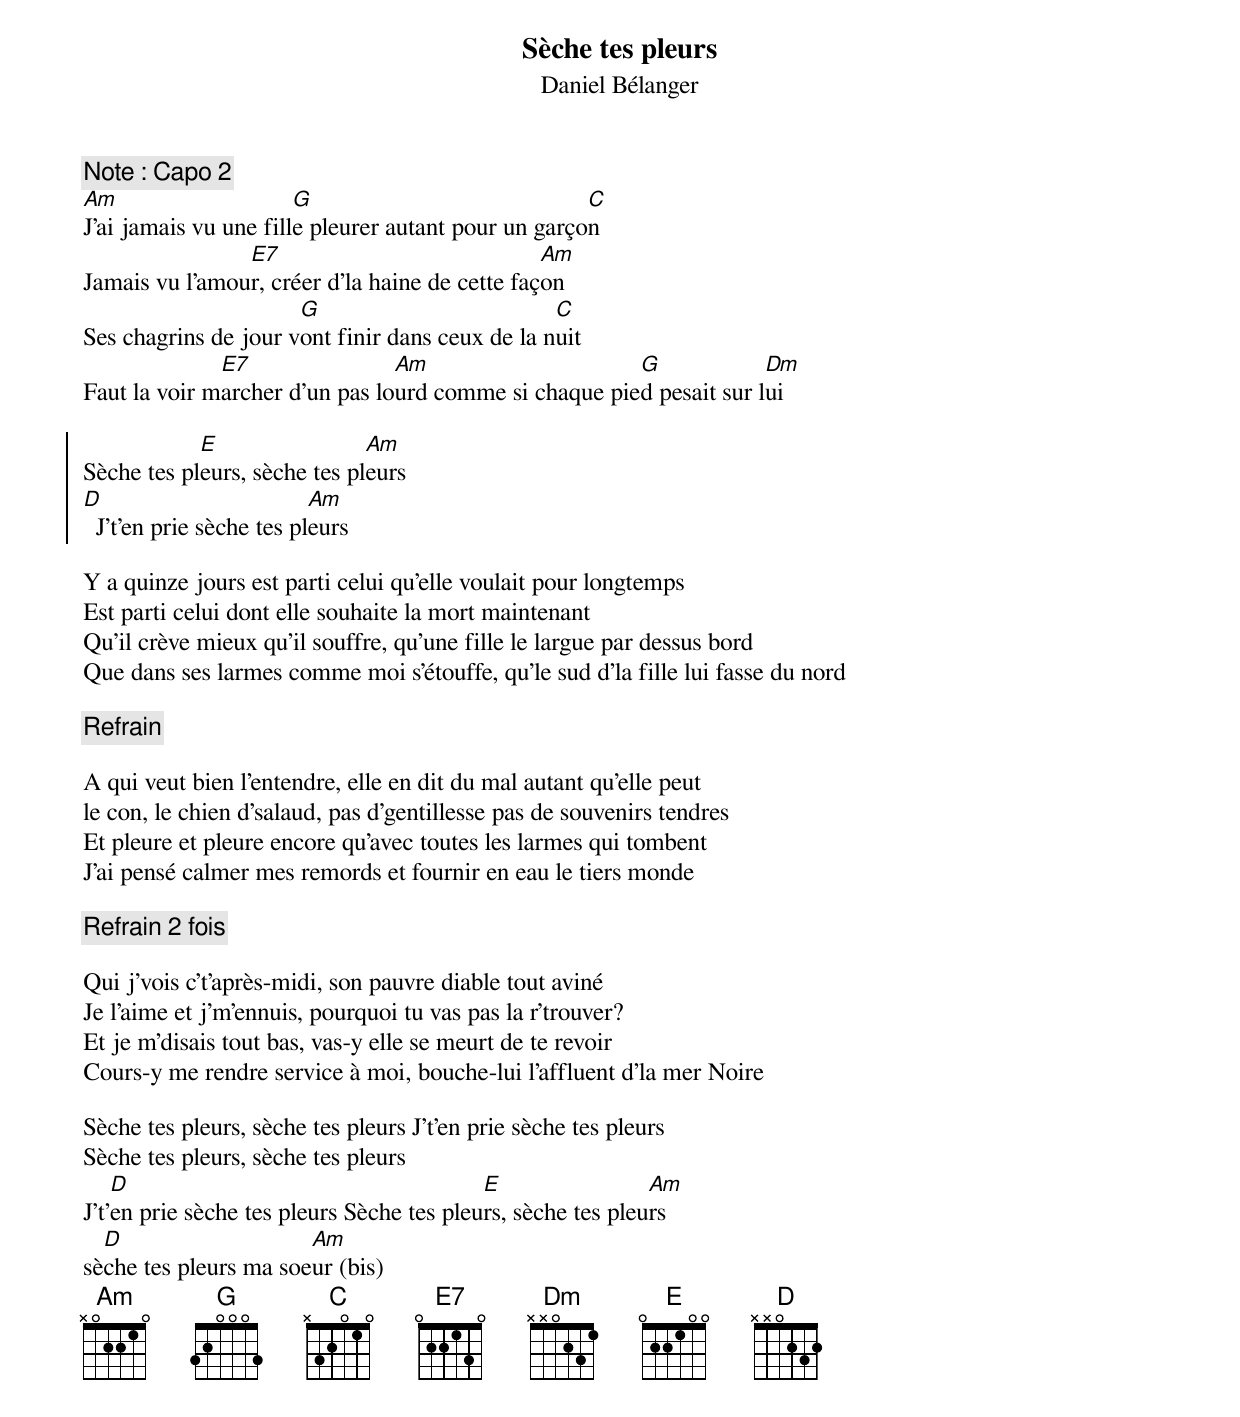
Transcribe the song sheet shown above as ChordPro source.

{t:Sèche tes pleurs}
{st:Daniel Bélanger}
{c:Note : Capo 2}
[Am]J'ai jamais vu une fill[G]e pleurer autant pour un garço[C]n
Jamais vu l'amou[E7]r, créer d'la haine de cette faç[Am]on
Ses chagrins de jour v[G]ont finir dans ceux de la n[C]uit
Faut la voir m[E7]archer d'un pas lo[Am]urd comme si chaque pie[G]d pesait sur l[Dm]ui

{soc}
Sèche tes pl[E]eurs, sèche tes pl[Am]eurs
[D]  J't'en prie sèche tes pl[Am]eurs
{eoc}

Y a quinze jours est parti celui qu'elle voulait pour longtemps
Est parti celui dont elle souhaite la mort maintenant
Qu'il crève mieux qu'il souffre, qu'une fille le largue par dessus bord
Que dans ses larmes comme moi s'étouffe, qu'le sud d'la fille lui fasse du nord

{c:Refrain}

A qui veut bien l'entendre, elle en dit du mal autant qu'elle peut
le con, le chien d'salaud, pas d'gentillesse pas de souvenirs tendres
Et pleure et pleure encore qu'avec toutes les larmes qui tombent
J'ai pensé calmer mes remords et fournir en eau le tiers monde

{c:Refrain 2 fois}

Qui j'vois c't'après-midi, son pauvre diable tout aviné
Je l'aime et j'm'ennuis, pourquoi tu vas pas la r'trouver?
Et je m'disais tout bas, vas-y elle se meurt de te revoir
Cours-y me rendre service à moi, bouche-lui l'affluent d'la mer Noire

Sèche tes pleurs, sèche tes pleurs J't'en prie sèche tes pleurs
Sèche tes pleurs, sèche tes pleurs
J't'[D]en prie sèche tes pleurs Sèche tes pleu[E]rs, sèche tes pleu[Am]rs
sè[D]che tes pleurs ma soe[Am]ur (bis)
